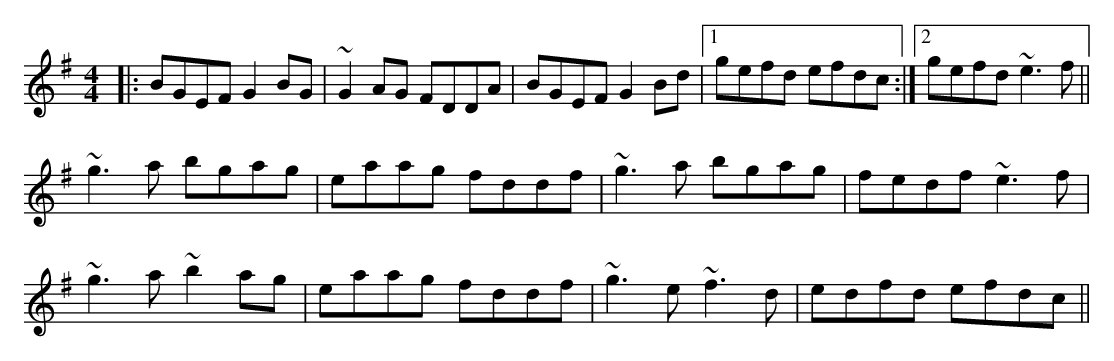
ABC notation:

X:1
M:4/4
K:Emin
|:BGEF G2BG|~G2AG FDDA|BGEF G2Bd|1 gefd efdc:|2 gefd ~e3f||
~g3a bgag|eaag fddf|~g3a bgag|fedf ~e3f|
~g3a ~b2ag|eaag fddf|~g3e ~f3d|edfd efdc||
